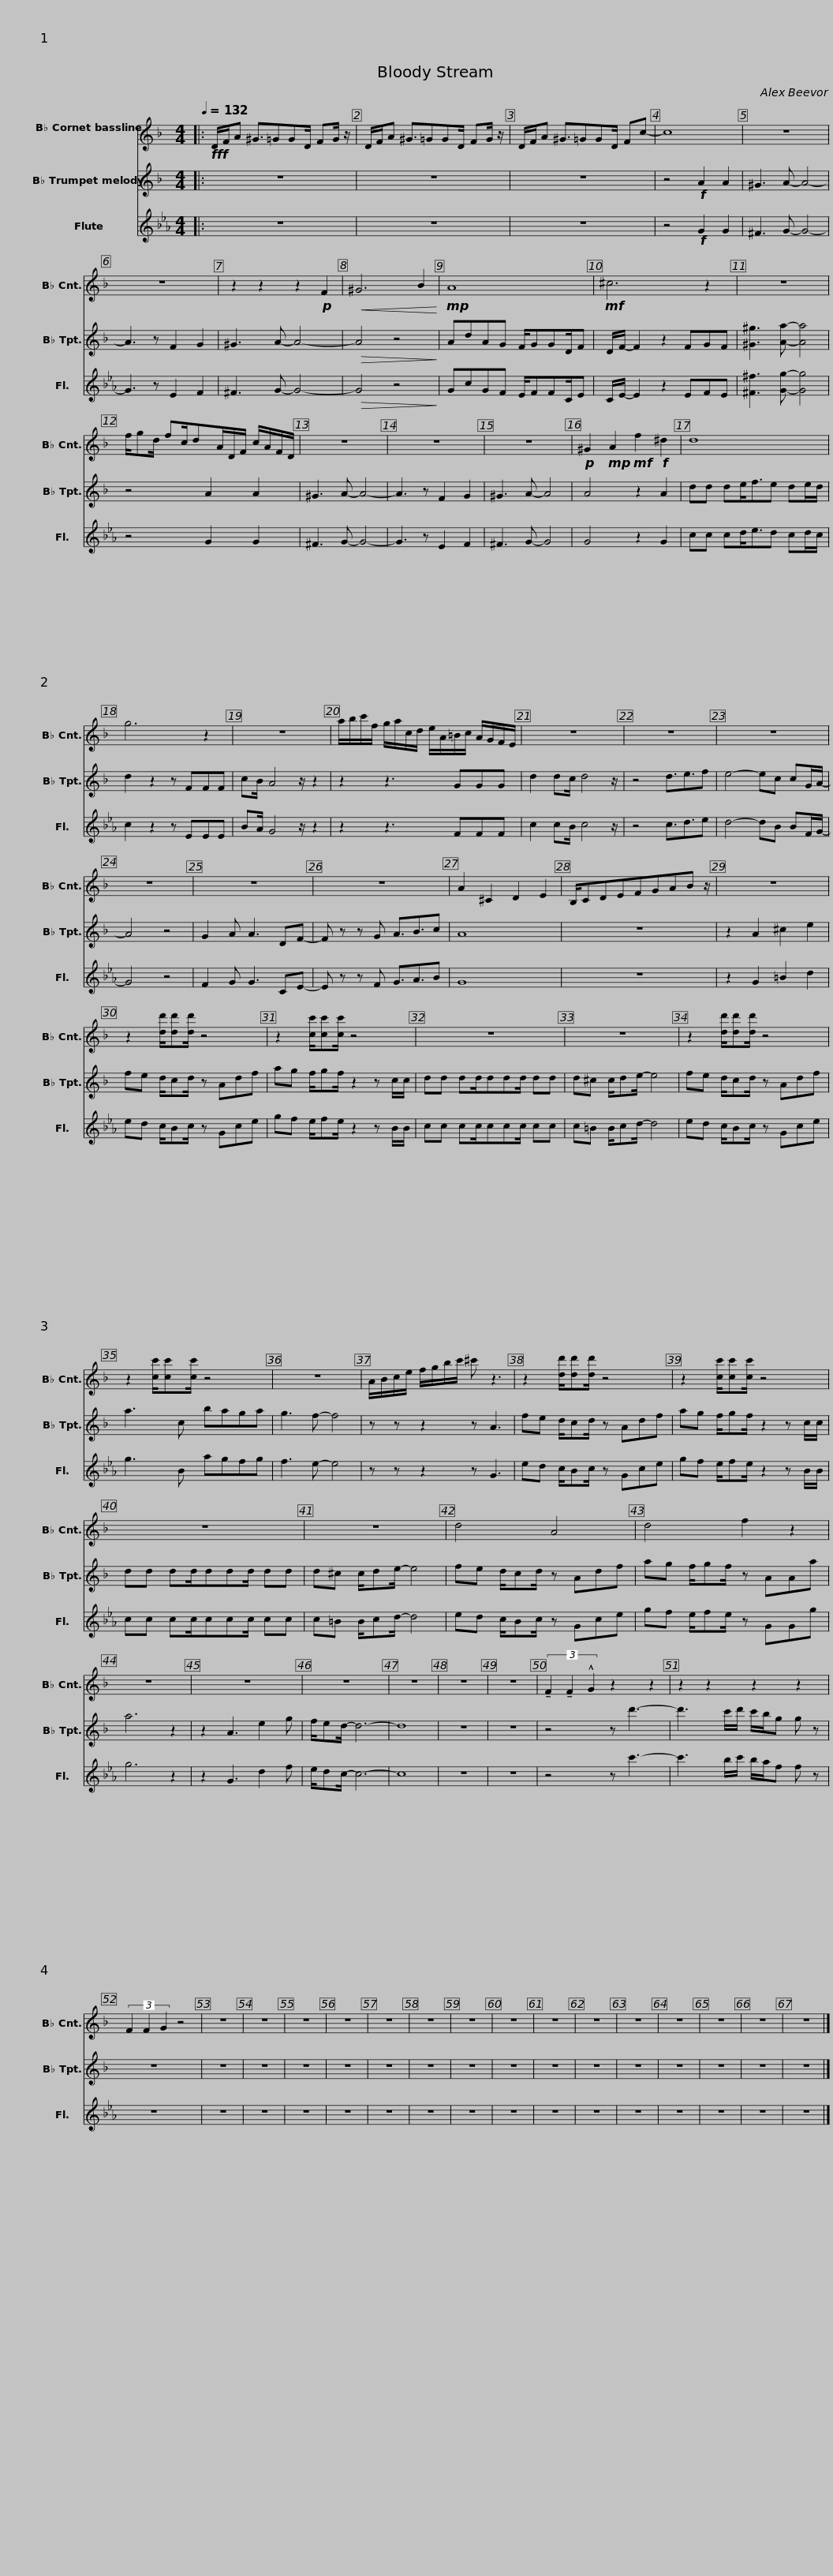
X:1
%%score 1 2 3
L:1/8
Q:1/4=132
M:4/4
I:linebreak $
K:Eb
V:1 treble transpose=-2
V:2 treble transpose=-2
V:3 treble
V:1
[K:F]|:!fff! D/F/A ^G3/2=GGD/ FG/ z/ | D/F/A ^G3/2=GGD/ FG/ z/ | D/F/A ^G3/2=GGD/ Fc- |$ c8 | z8 | %5
 z8 | z2 z2 z2!p! F2 |!<(! ^G6 B2!<)! |!mp! A8 |!mf! ^c6 z2 |$ %10
 z8 | f/gd/ fc/dA/D/F/ c/A/F/D/ | z8 | z8 | z8 | %15
!p! ^G2!mp! A2!mf! f2!f! ^d2 |$ d8 | g6 z2 | z8 | a/b/c'/f/ g/a/c/d/ e/A/=B/c/ A/G/F/E/ |$ %20
 z8 | z8 | z8 | z8 | z8 | %25
 z8 | A2 ^C2 D2 E2 |$ B,/CDEFGAB z/ | z8 | z2 [dd']/[dd'][dd']/ z4 | %30
 z2 [cc']/[cc'][cc']/ z4 |$ z8 | z8 | z2 [dd']/[dd'][dd']/ z4 | z2 [cc']/[cc'][cc']/ z4 | %35
 z8 |$ A/B/c/e/ f/g/b/c'/ ^c' z3 | z2 [dd']/[dd'][dd']/ z4 | z2 [cc']/[cc'][cc']/ z4 | z8 |$ %40
 z8 | d4 A4 | d4 f2 z2 | z8 | z8 | %45
 z8 | z8 |$ z8 | z8 | (3!tenuto!F2 !tenuto!F2 !^!G2 z2 z2 | %50
 z2 z2 z2 z2 | (3F2 F2 G2 z4 | z8 | z8 | z8 | %55
 z8 | z8 | z8 |$ z8 | z8 | %60
 z8 | z8 | z8 | z8 | z8 | %65
 z8 | z8 |] %67
V:2
[K:F]|: z8 | z8 | z8 |$ z4!f! A2 A2 | ^G3 A- A4- | %5
 A3 z F2 G2 | ^G3 A- A4- |!>(! A4 z4!>)! | AdAG F/GGD/F | D/F/- F2 z2 FGF |$ %10
 [^G^g]3 [Aa]- [Aa]4 | z4 A2 A2 | ^G3 A- A4- | A3 z F2 G2 | ^G3 A- A4 | %15
 A4 z2 A2 |$ dd de<fe de/d/ | d2 z2 z FFF | cB/ A4 z/ z2 | z2 z3 GGG |$ %20
 d2 dc/ d4 z/ | z4 d3/2e3/2f | e4- ec cG/A/- | A4 z4 | G2 A A3 DF- | %25
 F z z G A3/2B3/2c | A8 |$ z8 | z2 A2 ^c2 e2 | fe d/cd/ z Adf | %30
 ag f/gf/ z2 z c/c/ |$ dd dd/ddd/ dd | d^c c/de/- e4 | fe d/cd/ z Adf | a3 c baga | %35
 g3 f- f4 |$ z z z2 z A3 | fe d/cd/ z Adf | ag f/gf/ z2 z c/c/ | dd dd/ddd/ dd |$ %40
 d^c c/de/- e4 | fe d/cd/ z Adf | ag f/gf/ z AAa | a6 z2 | z2 A3 e2 g | %45
 f/ed/- d6- | d8 |$ z8 | z8 | z4 z d'3- | %50
 d'3 c'/d'/ c'/b/g g z | z8 | z8 | z8 | z8 | %55
 z8 | z8 | z8 |$ z8 | z8 | %60
 z8 | z8 | z8 | z8 | z8 | %65
 z8 | z8 |] %67
V:3
|: z8 | z8 | z8 |$ z4!f! G2 G2 | ^F3 G- G4- | %5
 G3 z E2 F2 | ^F3 G- G4- |!>(! G4 z4!>)! | GcGF E/FFC/E | C/E/- E2 z2 EFE |$ %10
 [^F^f]3 [Gg]- [Gg]4 | z4 G2 G2 | ^F3 G- G4- | G3 z E2 F2 | ^F3 G- G4 | %15
 G4 z2 G2 |$ cc cd<ed cd/c/ | c2 z2 z EEE | BA/ G4 z/ z2 | z2 z3 FFF |$ %20
 c2 cB/ c4 z/ | z4 c3/2d3/2e | d4- dB BF/G/- | G4 z4 | F2 G G3 CE- | %25
 E z z F G3/2A3/2B | G8 |$ z8 | z2 G2 =B2 d2 | ed c/Bc/ z Gce | %30
 gf e/fe/ z2 z B/B/ |$ cc cc/ccc/ cc | c=B B/cd/- d4 | ed c/Bc/ z Gce | g3 B agfg | %35
 f3 e- e4 |$ z z z2 z G3 | ed c/Bc/ z Gce | gf e/fe/ z2 z B/B/ | cc cc/ccc/ cc |$ %40
 c=B B/cd/- d4 | ed c/Bc/ z Gce | gf e/fe/ z GGg | g6 z2 | z2 G3 d2 f | %45
 e/dc/- c6- | c8 |$ z8 | z8 | z4 z c'3- | %50
 c'3 b/c'/ b/a/f f z | z8 | z8 | z8 | z8 | %55
 z8 | z8 | z8 |$ z8 | z8 | %60
 z8 | z8 | z8 | z8 | z8 | %65
 z8 | z8 |] %67
